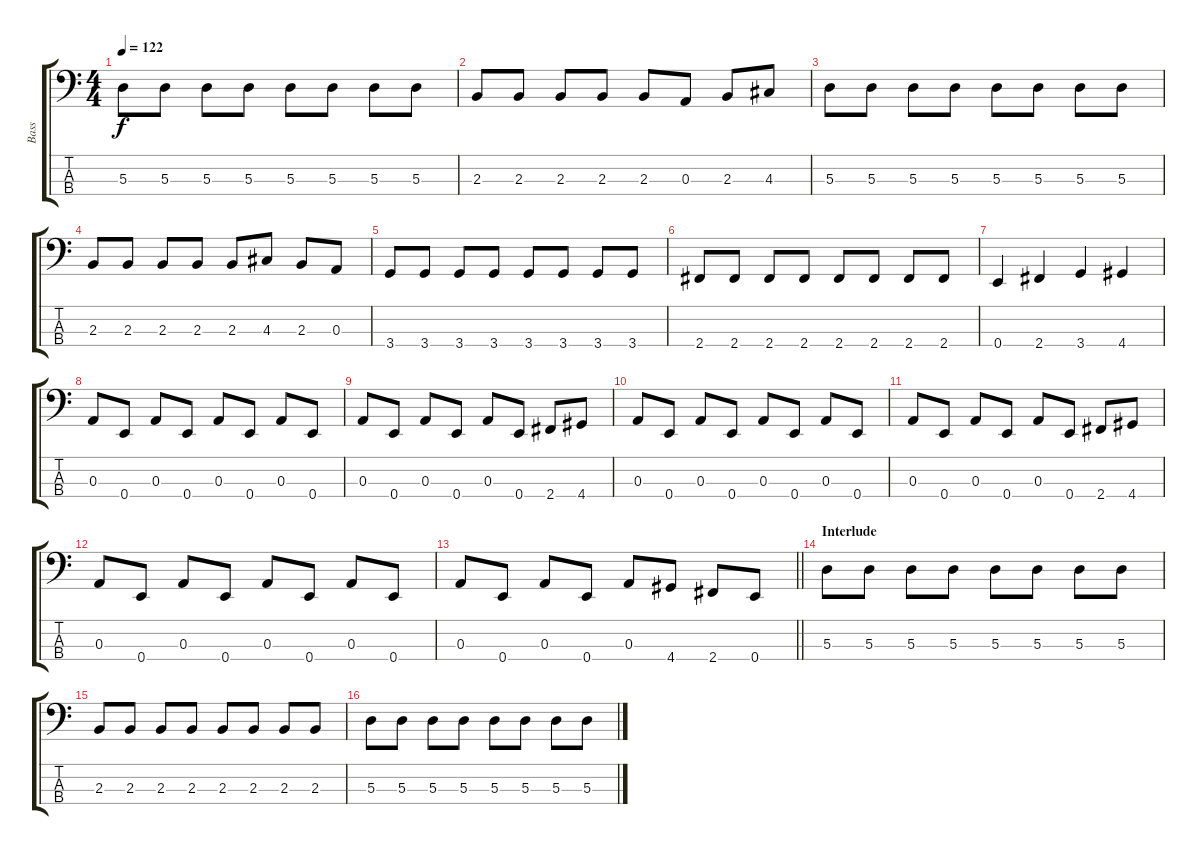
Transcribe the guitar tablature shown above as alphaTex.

\track ("Bass" "Bass") {instrument electricbassfinger}
\staff {score tabs}
\tuning (G2 D2 A1 E1) {hide}
\ts (4 4)
\tempo 122
\clef f4
\ks c
5.3.8{dy f} 5.3.8 5.3.8 5.3.8 5.3.8 5.3.8 5.3.8 5.3.8 |
2.3.8 2.3.8 2.3.8 2.3.8 2.3.8 0.3.8 2.3.8 4.3.8 |
5.3.8 5.3.8 5.3.8 5.3.8 5.3.8 5.3.8 5.3.8 5.3.8 |
2.3.8 2.3.8 2.3.8 2.3.8 2.3.8 4.3.8 2.3.8 0.3.8 |
3.4.8 3.4.8 3.4.8 3.4.8 3.4.8 3.4.8 3.4.8 3.4.8 |
2.4.8 2.4.8 2.4.8 2.4.8 2.4.8 2.4.8 2.4.8 2.4.8 |
0.4.4 2.4.4 3.4.4 4.4.4 |
0.3.8 0.4.8 0.3.8 0.4.8 0.3.8 0.4.8 0.3.8 0.4.8 |
0.3.8 0.4.8 0.3.8 0.4.8 0.3.8 0.4.8 2.4.8 4.4.8 |
0.3.8 0.4.8 0.3.8 0.4.8 0.3.8 0.4.8 0.3.8 0.4.8 |
0.3.8 0.4.8 0.3.8 0.4.8 0.3.8 0.4.8 2.4.8 4.4.8 |
0.3.8 0.4.8 0.3.8 0.4.8 0.3.8 0.4.8 0.3.8 0.4.8 |
\barLineRight lightlight
0.3.8 0.4.8 0.3.8 0.4.8 0.3.8 4.4.8 2.4.8 0.4.8 |
\section ("" "Interlude")
5.3.8 5.3.8 5.3.8 5.3.8 5.3.8 5.3.8 5.3.8 5.3.8 |
2.3.8 2.3.8 2.3.8 2.3.8 2.3.8 2.3.8 2.3.8 2.3.8 |
5.3.8 5.3.8 5.3.8 5.3.8 5.3.8 5.3.8 5.3.8 5.3.8
